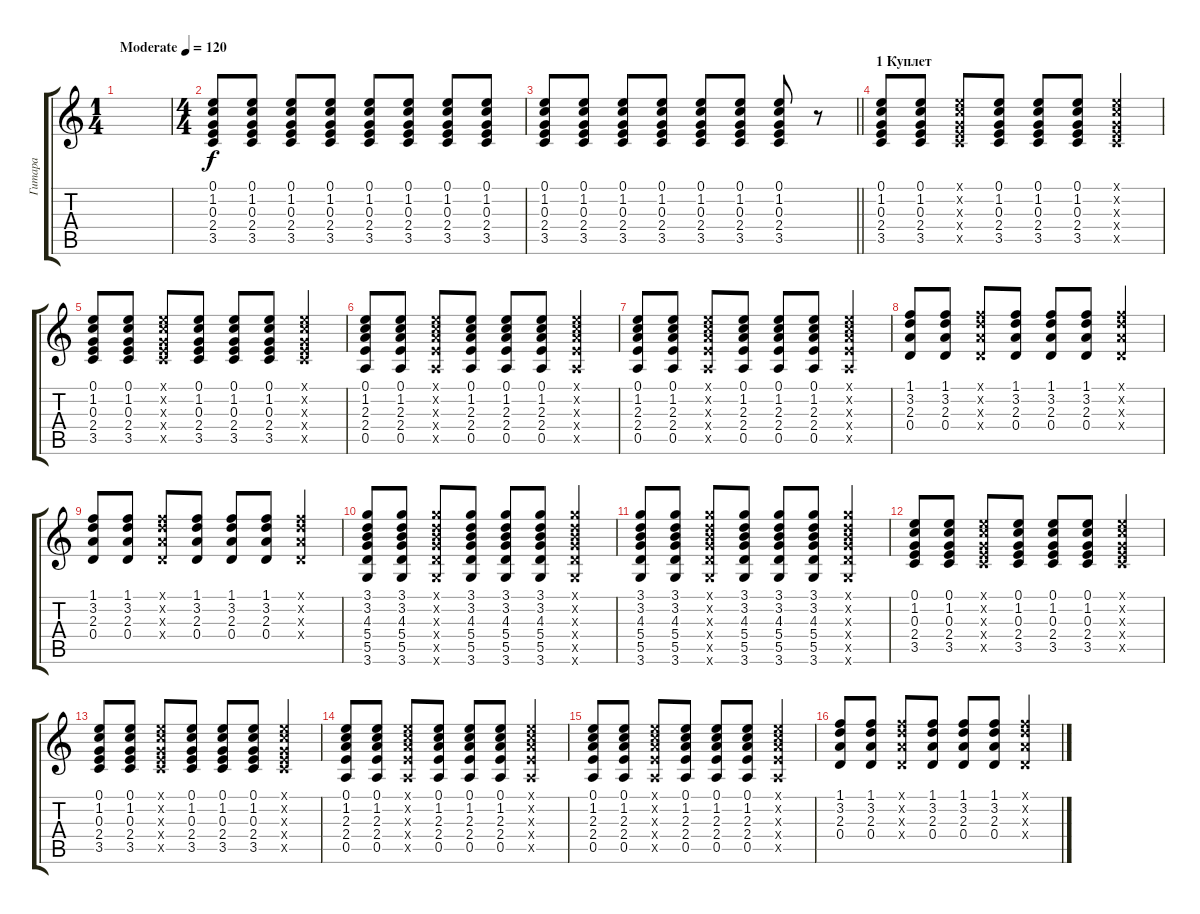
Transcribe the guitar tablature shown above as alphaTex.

\track ("Гитара" "Гитара") {instrument acousticguitarsteel}
\staff {score tabs}
\tuning (E4 B3 G3 D3 A2 E2) {hide}
\ts (1 4)
\tempo (120 "Moderate")
\clef g2
\ks c
|
\ts (4 4)
(0.1 1.2 0.3 2.4 3.5).8{volume 13} (0.1 1.2 0.3 2.4 3.5).8 (0.1 1.2 0.3 2.4 3.5).8 (0.1 1.2 0.3 2.4 3.5).8 (0.1 1.2 0.3 2.4 3.5).8 (0.1 1.2 0.3 2.4 3.5).8 (0.1 1.2 0.3 2.4 3.5).8 (0.1 1.2 0.3 2.4 3.5).8 |
\barLineRight lightlight
(0.1 1.2 0.3 2.4 3.5).8 (0.1 1.2 0.3 2.4 3.5).8 (0.1 1.2 0.3 2.4 3.5).8 (0.1 1.2 0.3 2.4 3.5).8 (0.1 1.2 0.3 2.4 3.5).8 (0.1 1.2 0.3 2.4 3.5).8 (0.1 1.2 0.3 2.4 3.5).8 r.8 |
\section ("" "1 Куплет")
(0.1 1.2 0.3 2.4 3.5).8 (0.1 1.2 0.3 2.4 3.5).8 (0.1{x} 1.2{x} 0.3{x} 2.4{x} 3.5{x}).8 (0.1 1.2 0.3 2.4 3.5).8 (0.1 1.2 0.3 2.4 3.5).8 (0.1 1.2 0.3 2.4 3.5).8 (0.1{x} 1.2{x} 0.3{x} 2.4{x} 3.5{x}).4 |
(0.1 1.2 0.3 2.4 3.5).8 (0.1 1.2 0.3 2.4 3.5).8 (0.1{x} 1.2{x} 0.3{x} 2.4{x} 3.5{x}).8 (0.1 1.2 0.3 2.4 3.5).8 (0.1 1.2 0.3 2.4 3.5).8 (0.1 1.2 0.3 2.4 3.5).8 (0.1{x} 1.2{x} 0.3{x} 2.4{x} 3.5{x}).4 |
(0.1 1.2 2.3 2.4 0.5).8 (0.1 1.2 2.3 2.4 0.5).8 (0.1{x} 1.2{x} 2.3{x} 2.4{x} 0.5{x}).8 (0.1 1.2 2.3 2.4 0.5).8 (0.1 1.2 2.3 2.4 0.5).8 (0.1 1.2 2.3 2.4 0.5).8 (0.1{x} 1.2{x} 2.3{x} 2.4{x} 0.5{x}).4 |
(0.1 1.2 2.3 2.4 0.5).8 (0.1 1.2 2.3 2.4 0.5).8 (0.1{x} 1.2{x} 2.3{x} 2.4{x} 0.5{x}).8 (0.1 1.2 2.3 2.4 0.5).8 (0.1 1.2 2.3 2.4 0.5).8 (0.1 1.2 2.3 2.4 0.5).8 (0.1{x} 1.2{x} 2.3{x} 2.4{x} 0.5{x}).4 |
(1.1 3.2 2.3 0.4).8 (1.1 3.2 2.3 0.4).8 (1.1{x} 3.2{x} 2.3{x} 0.4{x}).8 (1.1 3.2 2.3 0.4).8 (1.1 3.2 2.3 0.4).8 (1.1 3.2 2.3 0.4).8 (1.1{x} 3.2{x} 2.3{x} 0.4{x}).4 |
(1.1 3.2 2.3 0.4).8 (1.1 3.2 2.3 0.4).8 (1.1{x} 3.2{x} 2.3{x} 0.4{x}).8 (1.1 3.2 2.3 0.4).8 (1.1 3.2 2.3 0.4).8 (1.1 3.2 2.3 0.4).8 (1.1{x} 3.2{x} 2.3{x} 0.4{x}).4 |
(3.1 3.2 4.3 5.4 5.5 3.6).8 (3.1 3.2 4.3 5.4 5.5 3.6).8 (3.1{x} 3.2{x} 4.3{x} 5.4{x} 5.5{x} 3.6{x}).8 (3.1 3.2 4.3 5.4 5.5 3.6).8 (3.1 3.2 4.3 5.4 5.5 3.6).8 (3.1 3.2 4.3 5.4 5.5 3.6).8 (3.1{x} 3.2{x} 4.3{x} 5.4{x} 5.5{x} 3.6{x}).4 |
(3.1 3.2 4.3 5.4 5.5 3.6).8 (3.1 3.2 4.3 5.4 5.5 3.6).8 (3.1{x} 3.2{x} 4.3{x} 5.4{x} 5.5{x} 3.6{x}).8 (3.1 3.2 4.3 5.4 5.5 3.6).8 (3.1 3.2 4.3 5.4 5.5 3.6).8 (3.1 3.2 4.3 5.4 5.5 3.6).8 (3.1{x} 3.2{x} 4.3{x} 5.4{x} 5.5{x} 3.6{x}).4 |
(0.1 1.2 0.3 2.4 3.5).8 (0.1 1.2 0.3 2.4 3.5).8 (0.1{x} 1.2{x} 0.3{x} 2.4{x} 3.5{x}).8 (0.1 1.2 0.3 2.4 3.5).8 (0.1 1.2 0.3 2.4 3.5).8 (0.1 1.2 0.3 2.4 3.5).8 (0.1{x} 1.2{x} 0.3{x} 2.4{x} 3.5{x}).4 |
(0.1 1.2 0.3 2.4 3.5).8 (0.1 1.2 0.3 2.4 3.5).8 (0.1{x} 1.2{x} 0.3{x} 2.4{x} 3.5{x}).8 (0.1 1.2 0.3 2.4 3.5).8 (0.1 1.2 0.3 2.4 3.5).8 (0.1 1.2 0.3 2.4 3.5).8 (0.1{x} 1.2{x} 0.3{x} 2.4{x} 3.5{x}).4 |
(0.1 1.2 2.3 2.4 0.5).8 (0.1 1.2 2.3 2.4 0.5).8 (0.1{x} 1.2{x} 2.3{x} 2.4{x} 0.5{x}).8 (0.1 1.2 2.3 2.4 0.5).8 (0.1 1.2 2.3 2.4 0.5).8 (0.1 1.2 2.3 2.4 0.5).8 (0.1{x} 1.2{x} 2.3{x} 2.4{x} 0.5{x}).4 |
(0.1 1.2 2.3 2.4 0.5).8 (0.1 1.2 2.3 2.4 0.5).8 (0.1{x} 1.2{x} 2.3{x} 2.4{x} 0.5{x}).8 (0.1 1.2 2.3 2.4 0.5).8 (0.1 1.2 2.3 2.4 0.5).8 (0.1 1.2 2.3 2.4 0.5).8 (0.1{x} 1.2{x} 2.3{x} 2.4{x} 0.5{x}).4 |
(1.1 3.2 2.3 0.4).8 (1.1 3.2 2.3 0.4).8 (1.1{x} 3.2{x} 2.3{x} 0.4{x}).8 (1.1 3.2 2.3 0.4).8 (1.1 3.2 2.3 0.4).8 (1.1 3.2 2.3 0.4).8 (1.1{x} 3.2{x} 2.3{x} 0.4{x}).4
